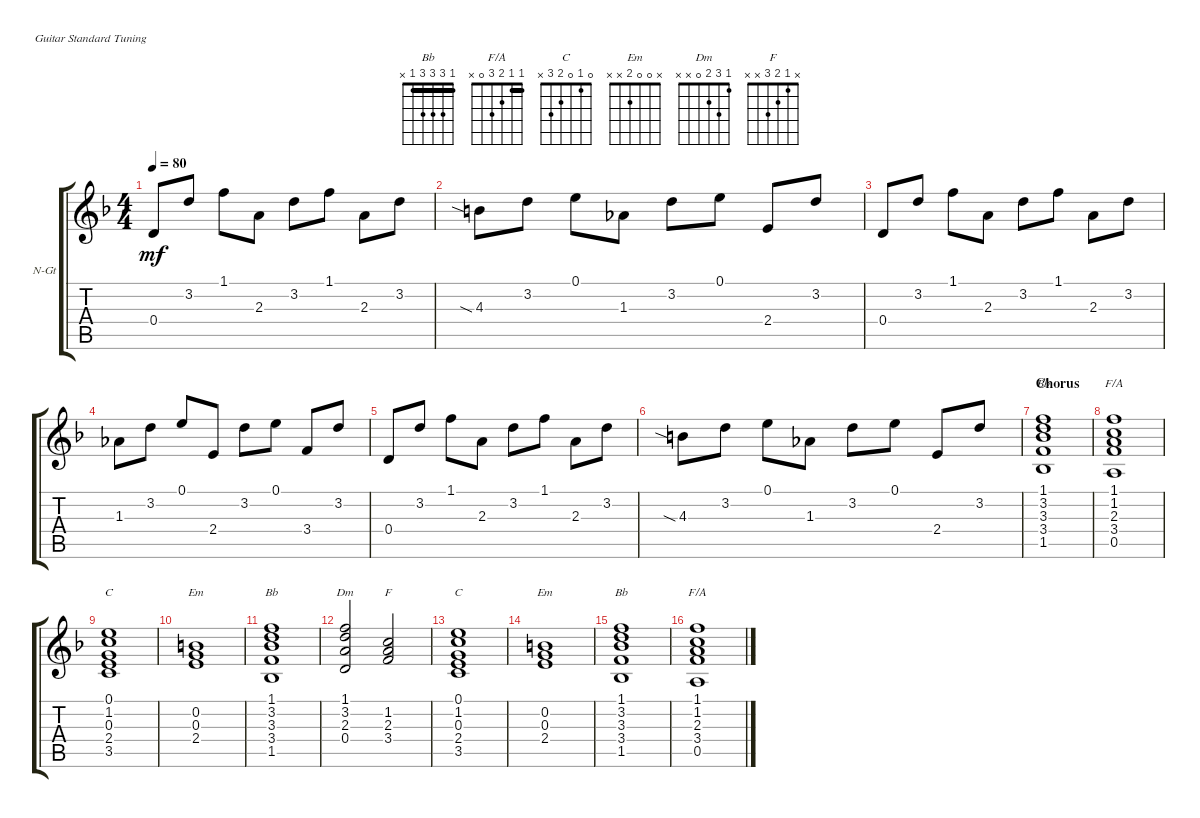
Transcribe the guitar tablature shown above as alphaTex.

\defaultSystemsLayout 4
\bracketExtendMode groupsimilarinstruments
\firstSystemTrackNameOrientation horizontal
\otherSystemsTrackNameOrientation horizontal
\track ("Myles - Acoustic - Chords" "N-Gt") {instrument acousticguitarnylon}
\staff {score tabs}
\tuning (E4 B3 G3 D3 A2 E2)
\chord ("Bb" 1 3 3 3 1 x) {barre 1}
\chord ("F/A" 1 1 2 3 0 x) {barre 1}
\chord ("C" 0 1 0 2 3 x)
\chord ("Em" x 0 0 2 x x)
\chord ("Dm" 1 3 2 0 x x)
\chord ("F" x 1 2 3 x x)
\ts (4 4)
\tempo 80
\clef g2
\ks dminor
0.4.8{dy mf} 3.2.8 1.1.8 2.3.8 3.2.8 1.1.8 2.3.8 3.2.8 |
4.3{sia}.8 3.2.8 0.1.8 1.3.8 3.2.8 0.1.8 2.4.8 3.2.8 |
0.4.8 3.2.8 1.1.8 2.3.8 3.2.8 1.1.8 2.3.8 3.2.8 |
1.3.8 3.2.8 0.1.8 2.4.8 3.2.8 0.1.8 3.4.8 3.2.8 |
0.4.8 3.2.8 1.1.8 2.3.8 3.2.8 1.1.8 2.3.8 3.2.8 |
4.3{sia}.8 3.2.8 0.1.8 1.3.8 3.2.8 0.1.8 2.4.8 3.2.8 |
\section ("" "Chorus")
(1.5 3.4 3.3 3.2 1.1).1{ch "Bb"} |
(0.5 3.4 2.3 1.2 1.1).1{ch "F/A"} |
(3.5 2.4 0.3 1.2 0.1).1{ch "C"} |
(2.4 0.3 0.2).1{ch "Em"} |
(1.5 3.4 3.3 3.2 1.1).1{ch "Bb"} |
(0.4 2.3 3.2 1.1).2{ch "Dm"} (3.4 2.3 1.2).2{ch "F"} |
(3.5 2.4 0.3 1.2 0.1).1{ch "C"} |
(2.4 0.3 0.2).1{ch "Em"} |
(1.5 3.4 3.3 3.2 1.1).1{ch "Bb"} |
(0.5 3.4 2.3 1.2 1.1).1{ch "F/A"}
